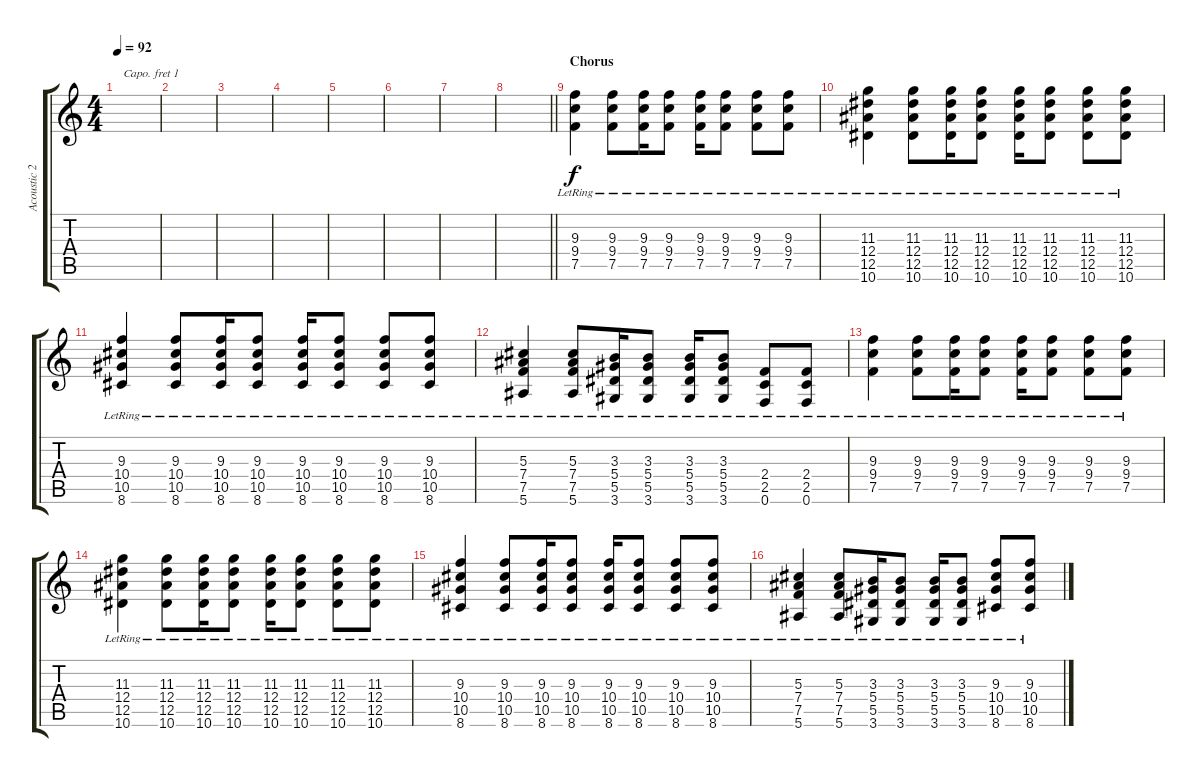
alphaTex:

\track ("Acoustic 2" "Acoustic 2") {instrument electricguitarclean}
\staff {score tabs}
\capo 1
\tuning (E4 B3 G3 D3 A2 E2) {hide}
\ts (4 4)
\tempo 92
\clef g2
\ks c
|
|
|
|
|
|
|
\barLineRight lightlight
|
\section ("" "Chorus")
(9.3{lr} 9.4{lr} 7.5{lr}).4 (9.3{lr} 9.4{lr} 7.5{lr}).8 (9.3{lr} 9.4{lr} 7.5{lr}).16 (9.3{lr} 9.4{lr} 7.5{lr}).8 (9.3{lr} 9.4{lr} 7.5{lr}).16 (9.3{lr} 9.4{lr} 7.5{lr}).8 (9.3{lr} 9.4{lr} 7.5{lr}).8 (9.3{lr} 9.4{lr} 7.5{lr}).8 |
(11.3{lr} 12.4{lr} 12.5 10.6{lr}).4 (11.3{lr} 12.4{lr} 12.5 10.6{lr}).8 (11.3{lr} 12.4{lr} 12.5 10.6{lr}).16 (11.3{lr} 12.4{lr} 12.5 10.6{lr}).8 (11.3{lr} 12.4{lr} 12.5 10.6{lr}).16 (11.3{lr} 12.4{lr} 12.5 10.6{lr}).8 (11.3{lr} 12.4{lr} 12.5 10.6{lr}).8 (11.3{lr} 12.4{lr} 12.5 10.6{lr}).8 |
(9.3{lr} 10.4{lr} 10.5{lr} 8.6{lr}).4 (9.3{lr} 10.4{lr} 10.5{lr} 8.6{lr}).8 (9.3{lr} 10.4{lr} 10.5{lr} 8.6{lr}).16 (9.3{lr} 10.4{lr} 10.5{lr} 8.6{lr}).8 (9.3{lr} 10.4{lr} 10.5{lr} 8.6{lr}).16 (9.3{lr} 10.4{lr} 10.5{lr} 8.6{lr}).8 (9.3{lr} 10.4{lr} 10.5{lr} 8.6{lr}).8 (9.3{lr} 10.4{lr} 10.5{lr} 8.6{lr}).8 |
(5.3{lr} 7.4{lr} 7.5{lr} 5.6{lr}).4 (5.3{lr} 7.4{lr} 7.5{lr} 5.6{lr}).8 (3.3{lr} 5.4{lr} 5.5{lr} 3.6{lr}).16 (3.3{lr} 5.4{lr} 5.5{lr} 3.6{lr}).8 (3.3{lr} 5.4{lr} 5.5{lr} 3.6{lr}).16 (3.3{lr} 5.4{lr} 5.5{lr} 3.6{lr}).8 (2.4{lr} 2.5{lr} 0.6{lr}).8 (2.4{lr} 2.5{lr} 0.6{lr}).8 |
(9.3{lr} 9.4{lr} 7.5{lr}).4 (9.3{lr} 9.4{lr} 7.5{lr}).8 (9.3{lr} 9.4{lr} 7.5{lr}).16 (9.3{lr} 9.4{lr} 7.5{lr}).8 (9.3{lr} 9.4{lr} 7.5{lr}).16 (9.3{lr} 9.4{lr} 7.5{lr}).8 (9.3{lr} 9.4{lr} 7.5{lr}).8 (9.3{lr} 9.4{lr} 7.5{lr}).8 |
(11.3{lr} 12.4{lr} 12.5 10.6{lr}).4 (11.3{lr} 12.4{lr} 12.5 10.6{lr}).8 (11.3{lr} 12.4{lr} 12.5 10.6{lr}).16 (11.3{lr} 12.4{lr} 12.5 10.6{lr}).8 (11.3{lr} 12.4{lr} 12.5 10.6{lr}).16 (11.3{lr} 12.4{lr} 12.5 10.6{lr}).8 (11.3{lr} 12.4{lr} 12.5 10.6{lr}).8 (11.3{lr} 12.4{lr} 12.5 10.6{lr}).8 |
(9.3{lr} 10.4{lr} 10.5{lr} 8.6{lr}).4 (9.3{lr} 10.4{lr} 10.5{lr} 8.6{lr}).8 (9.3{lr} 10.4{lr} 10.5{lr} 8.6{lr}).16 (9.3{lr} 10.4{lr} 10.5{lr} 8.6{lr}).8 (9.3{lr} 10.4{lr} 10.5{lr} 8.6{lr}).16 (9.3{lr} 10.4{lr} 10.5{lr} 8.6{lr}).8 (9.3{lr} 10.4{lr} 10.5{lr} 8.6{lr}).8 (9.3{lr} 10.4{lr} 10.5{lr} 8.6{lr}).8 |
(5.3{lr} 7.4{lr} 7.5{lr} 5.6{lr}).4 (5.3{lr} 7.4{lr} 7.5{lr} 5.6{lr}).8 (3.3{lr} 5.4{lr} 5.5{lr} 3.6{lr}).16 (3.3{lr} 5.4{lr} 5.5{lr} 3.6{lr}).8 (3.3{lr} 5.4{lr} 5.5{lr} 3.6{lr}).16 (3.3{lr} 5.4{lr} 5.5{lr} 3.6{lr}).8 (9.3{lr} 10.4{lr} 10.5{lr} 8.6).8 (9.3 10.4{lr} 10.5{lr} 8.6).8
